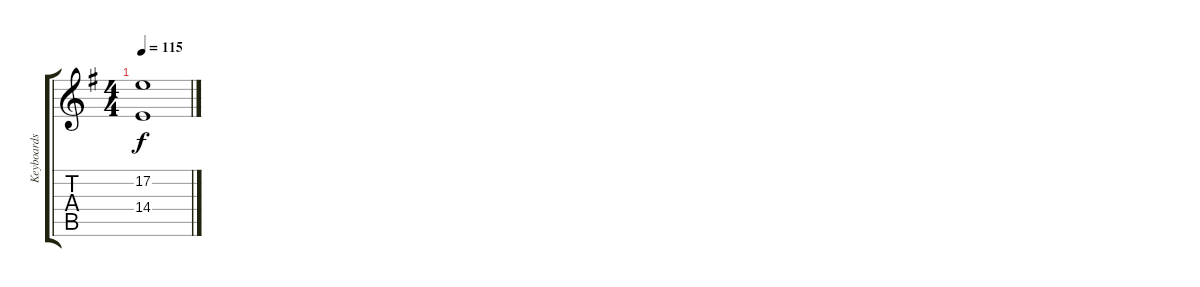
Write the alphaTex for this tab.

\track ("Keyboards" "Keyboards") {instrument tubularbells}
\staff {score tabs}
\tuning (E4 B3 G3 D3 A2 E2) {hide}
\ts (4 4)
\tempo 115
\clef g2
\ks eminor
(17.2{t} 14.4{t}).1{dy f volume 0}
